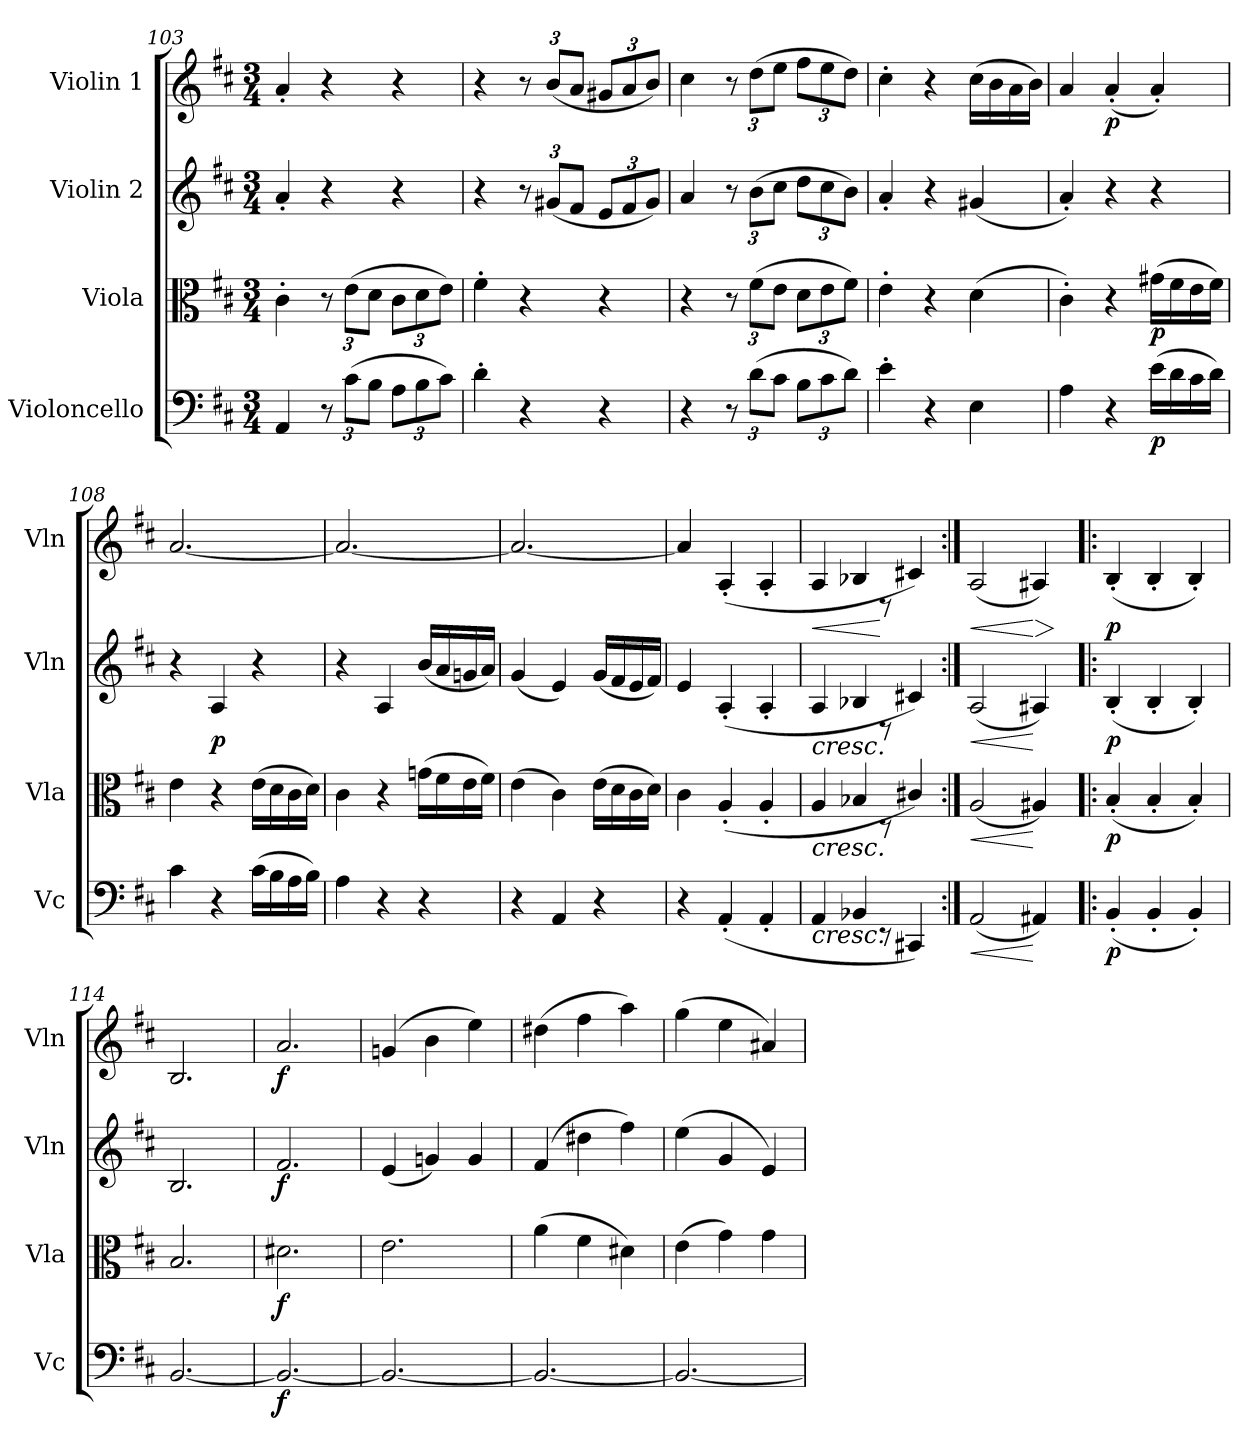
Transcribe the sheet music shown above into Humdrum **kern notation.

**kern	**dynam	**kern	**dynam	**kern	**dynam	**kern	**dynam
*part4	*part4	*part3	*part3	*part2	*part2	*part1	*part1
*staff4	*staff4	*staff3	*staff3	*staff2	*staff2	*staff1	*staff1
*I"Violoncello	*	*I"Viola	*	*I"Violin 2	*	*I"Violin 1	*
*I'Vc	*	*I'Vla	*	*I'Vln	*	*I'Vln	*
*clefF4	*	*clefC3	*	*clefG2	*	*clefG2	*
*k[f#c#]	*	*k[f#c#]	*	*k[f#c#]	*	*k[f#c#]	*
*M3/4	*	*M3/4	*	*M3/4	*	*M3/4	*
=103	=103	=103	=103	=103	=103	=103	=103
4AA/	.	4c#'\	.	4a'/	.	4a'/	.
*Xbrackettup	*	*Xbrackettup	*	*	*	*	*
12r	.	12r	.	4r	.	4r	.
(>12c#\L	.	(>12e\L	.	.	.	.	.
12B\J	.	12d\J	.	.	.	.	.
12A\L	.	12c#\L	.	4r	.	4r	.
12B\	.	12d\	.	.	.	.	.
12c#\J)	.	12e\J)	.	.	.	.	.
=104	=104	=104	=104	=104	=104	=104	=104
4d'\	.	4f#'\	.	4r	.	4r	.
*	*	*	*	*Xbrackettup	*	*Xbrackettup	*
4r	.	4r	.	12r	.	12r	.
.	.	.	.	(<12g#X/L	.	(<12b/L	.
.	.	.	.	12f#/J	.	12a/J	.
4r	.	4r	.	12e/L	.	12g#X/L	.
.	.	.	.	12f#/	.	12a/	.
.	.	.	.	12g#/J)	.	12b/J)	.
=105	=105	=105	=105	=105	=105	=105	=105
4r	.	4r	.	4a/	.	4cc#\	.
12r	.	12r	.	12r	.	12r	.
(>12d\L	.	(>12f#\L	.	(>12b\L	.	(>12dd\L	.
12c#\J	.	12e\J	.	12cc#\J	.	12ee\J	.
12B\L	.	12d\L	.	12dd\L	.	12ff#\L	.
12c#\	.	12e\	.	12cc#\	.	12ee\	.
12d\J)	.	12f#\J)	.	12b\J)	.	12dd\J)	.
=106	=106	=106	=106	=106	=106	=106	=106
4e'\	.	4e'\	.	4a'/	.	4cc#'\	.
4r	.	4r	.	4r	.	4r	.
4E\	.	(>4d\	.	(<4g#X/	.	(>16cc#\LL	.
.	.	.	.	.	.	16b\	.
.	.	.	.	.	.	16a\	.
.	.	.	.	.	.	16b\JJ)	.
!!LO:LB:g=z
=107	=107	=107	=107	=107	=107	=107	=107
4A\	.	4c#'\)	.	4a'/)	.	4a/	.
!	!	!	!	!	!	!	!LO:DY:b
4r	.	4r	.	4r	.	(<4a'/	p
!	!LO:DY:b	!	!LO:DY:b	!	!	!	!
(>16e\LL	p	(>16g#X\LL	p	4r	.	4a'/)	.
16d\	.	16f#\	.	.	.	.	.
16c#\	.	16e\	.	.	.	.	.
16d\JJ)	.	16f#\JJ)	.	.	.	.	.
=108	=108	=108	=108	=108	=108	=108	=108
4c#\	.	4e\	.	4r	.	[2.a/	.
!	!	!	!	!	!LO:DY:b	!	!
4r	.	4r	.	4A/	p	.	.
(>16c#\LL	.	(>16e\LL	.	4r	.	.	.
16B\	.	16d\	.	.	.	.	.
16A\	.	16c#\	.	.	.	.	.
16B\JJ)	.	16d\JJ)	.	.	.	.	.
=109	=109	=109	=109	=109	=109	=109	=109
4A\	.	4c#\	.	4r	.	2.a/_	.
4r	.	4r	.	4A/	.	.	.
4r	.	(>16gn\LL	.	(<16b/LL	.	.	.
.	.	16f#\	.	16a/	.	.	.
.	.	16e\	.	16gn/	.	.	.
.	.	16f#\JJ)	.	16a/JJ)	.	.	.
=110	=110	=110	=110	=110	=110	=110	=110
4r	.	(>4e\	.	(<4g/	.	2.a/_	.
4AA/	.	4c#\)	.	4e/)	.	.	.
4r	.	(>16e\LL	.	(<16g/LL	.	.	.
.	.	16d\	.	16f#/	.	.	.
.	.	16c#\	.	16e/	.	.	.
.	.	16d\JJ)	.	16f#/JJ)	.	.	.
=111	=111	=111	=111	=111	=111	=111	=111
4r	.	4c#\	.	4e/	.	4a/]	.
(<4AA'/	.	(>4A'/	.	(<4A'/	.	(<4A'/	.
4AA'/	.	4A'/	.	4A'/	.	4A'/	.
=111X1	=111X1	=111X1	=111X1	=111X1	=111X1	=111X1	=111X1
!	!LO:HP:b	!	!LO:HP:b	!	!LO:HP:b	!	!LO:HP:b
*^	*	*^	*	*^	*	*^	*
4AA/	4ryy	<	4A/	4ryy	<	4A/	4ryy	<	4A/	4ryy	<
4BB-X/	8ryy	.	4B-X/	8ryy	.	4B-X/	8ryy	.	4B-X/	8ryy	.
.	8r	.	.	8r	.	.	8r	.	.	8r	[
4CC#X/)	4ryy	.	4c#X/)	4ryy	.	4c#X/)	4ryy	.	4c#X/)	4ryy	.
=112:|!	=112:|!	=112:|!	=112:|!	=112:|!	=112:|!	=112:|!	=112:|!	=112:|!	=112:|!	=112:|!	=112:|!
!	!	!LO:HP:b	!	!	!LO:HP:b	!	!	!LO:HP:b	!	!	!LO:HP:b
*v	*v	*	*	*	*	*v	*v	*	*v	*v	*
*	*	*v	*v	*	*	*	*	*
(<2AA/	<	(<2A/	<	(<2A/	<	(<2A/	<
!	!	!	!	!	!	!	!LO:HP:n=1:b
4AA#X/)	[	4A#X/)	[	4A#X/)	[	4A#X/)	[ >
.	[	.	[	.	[	.	]
!!LO:LB:g=z
=113!|:	=113!|:	=113!|:	=113!|:	=113!|:	=113!|:	=113!|:	=113!|:
!	!LO:DY:b	!	!LO:DY:b	!	!LO:DY:b	!	!LO:DY:b
(<4BB'/	p	(<4B'/	p	(<4B'/	p	(<4B'/	p
4BB'/	.	4B'/	.	4B'/	.	4B'/	.
4BB'/)	.	4B'/)	.	4B'/)	.	4B'/)	.
=114	=114	=114	=114	=114	=114	=114	=114
[2.BB/	.	2.B/	.	2.B/	.	2.B/	.
=115	=115	=115	=115	=115	=115	=115	=115
!	!LO:DY:b	!	!LO:DY:b	!	!LO:DY:b	!	!LO:DY:b
2.BB/_	f	2.d#X\	f	2.f#/	f	2.a/	f
=116	=116	=116	=116	=116	=116	=116	=116
2.BB/_	.	2.e\	.	(<4e/	.	(>4gn/	.
.	.	.	.	4gn/)	.	4b\	.
.	.	.	.	4g/	.	4ee\)	.
=117	=117	=117	=117	=117	=117	=117	=117
2.BB/_	.	(>4a\	.	(>4f#/	.	(>4dd#X\	.
.	.	4f#\	.	4dd#X\	.	4ff#\	.
.	.	4d#X\)	.	4ff#\)	.	4aa\)	.
=118	=118	=118	=118	=118	=118	=118	=118
2.BB/_	.	(>4e\	.	(>4ee\	.	(>4gg\	.
.	.	4g\)	.	4g/	.	4ee\	.
.	.	4g\	.	4e/)	.	4a#X/)	.
=	=	=	=	=	=	=	=
*-	*-	*-	*-	*-	*-	*-	*-
